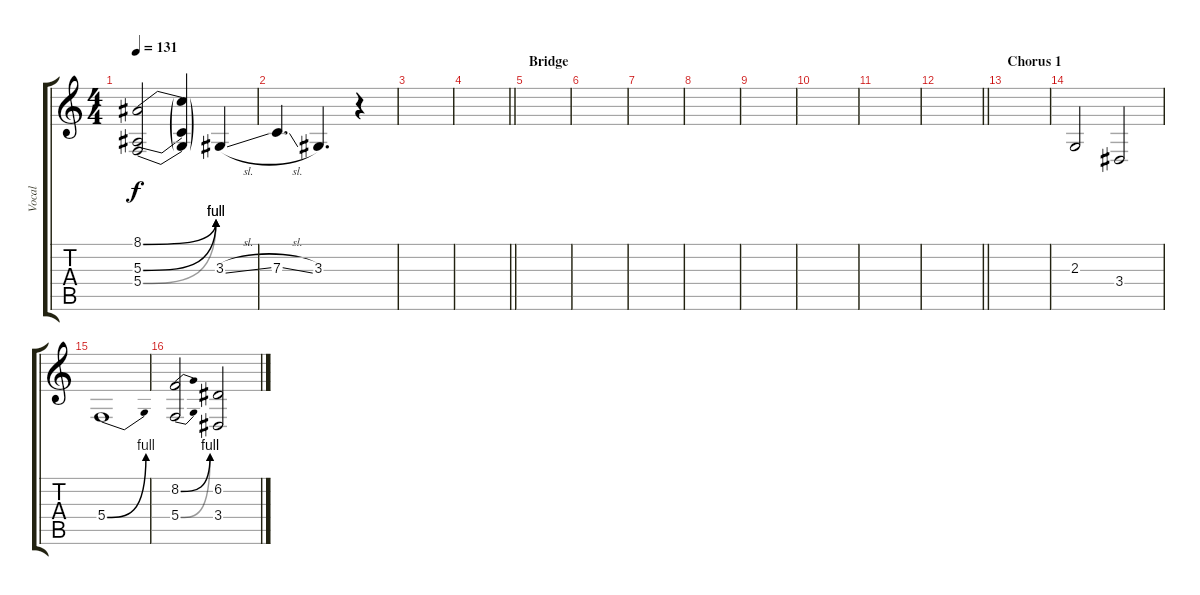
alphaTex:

\track ("Vocal" "Vocal") {instrument lead2sawtooth}
\staff {score tabs}
\tuning (D4 A3 F3 C3 G2 C2) {hide}
\ts (4 4)
\tempo 131
\clef g2
\ks c
(8.1{be (bend 0 0 60 4)} 5.3{be (bend 0 0 60 4)} 5.4{be (bend 0 0 60 4)}).2{dy f} (8.1{t} 5.3{t} 5.4{t}).4 3.3{sl}.4 |
7.3{sl}.4{d} 3.3.4{d} r.4 |
|
\barLineRight lightlight
|
\section ("" "Bridge")
|
|
|
|
|
|
|
\barLineRight lightlight
|
\section ("" "Chorus 1")
|
2.3.2 3.4.2 |
5.4{be (bend 0 0 60 4)}.1 |
(8.2{be (bend 0 0 60 4)} 5.4{be (bend 0 0 60 4)}).2 (6.2 3.4).2
